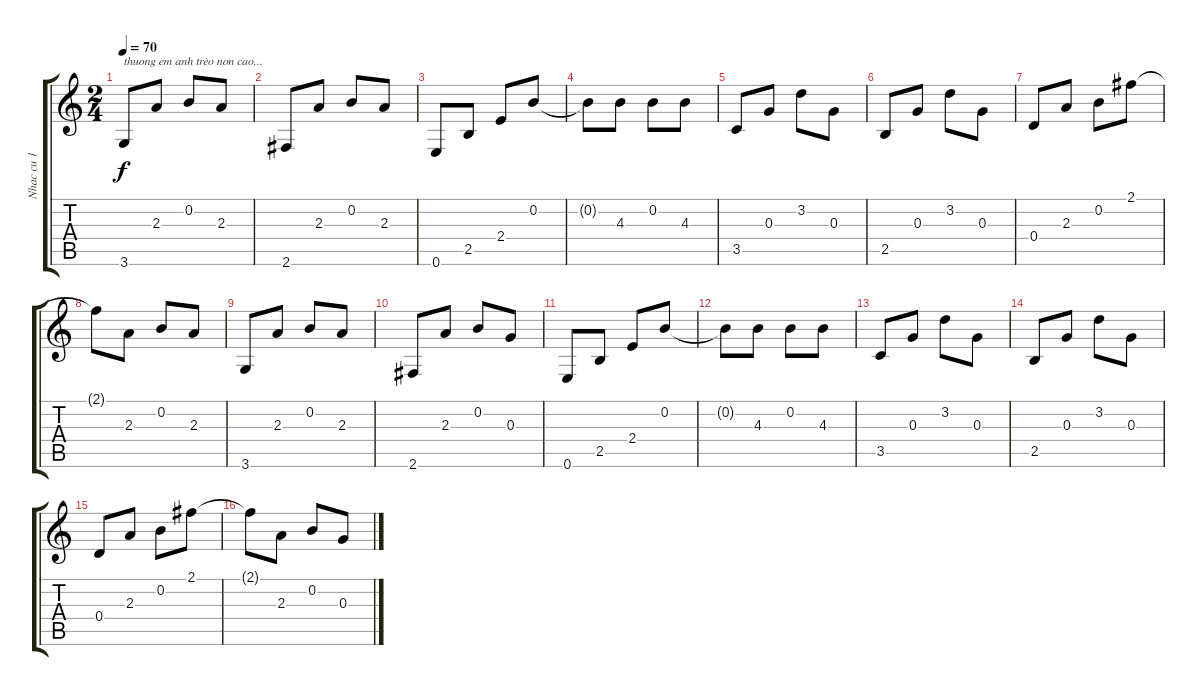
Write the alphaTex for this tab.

\track ("Nhac cu 1" "Nhac cu 1") {instrument acousticguitarsteel}
\staff {score tabs}
\tuning (E4 B3 G3 D3 A2 E2) {hide}
\ts (2 4)
\tempo 70
\clef g2
\ks c
3.6.8{txt "thuong em anh trèo non cao..." dy f} 2.3.8 0.2.8 2.3.8 |
2.6.8 2.3.8 0.2.8 2.3.8 |
0.6.8 2.5.8 2.4.8 0.2.8 |
0.2{t}.8 4.3.8 0.2.8 4.3.8 |
3.5.8 0.3.8 3.2.8 0.3.8 |
2.5.8 0.3.8 3.2.8 0.3.8 |
0.4.8 2.3.8 0.2.8 2.1.8 |
2.1{t}.8 2.3.8 0.2.8 2.3.8 |
3.6.8 2.3.8 0.2.8 2.3.8 |
2.6.8 2.3.8 0.2.8 0.3.8 |
0.6.8 2.5.8 2.4.8 0.2.8 |
0.2{t}.8 4.3.8 0.2.8 4.3.8 |
3.5.8 0.3.8 3.2.8 0.3.8 |
2.5.8 0.3.8 3.2.8 0.3.8 |
0.4.8 2.3.8 0.2.8 2.1.8 |
2.1{t}.8 2.3.8 0.2.8 0.3.8
